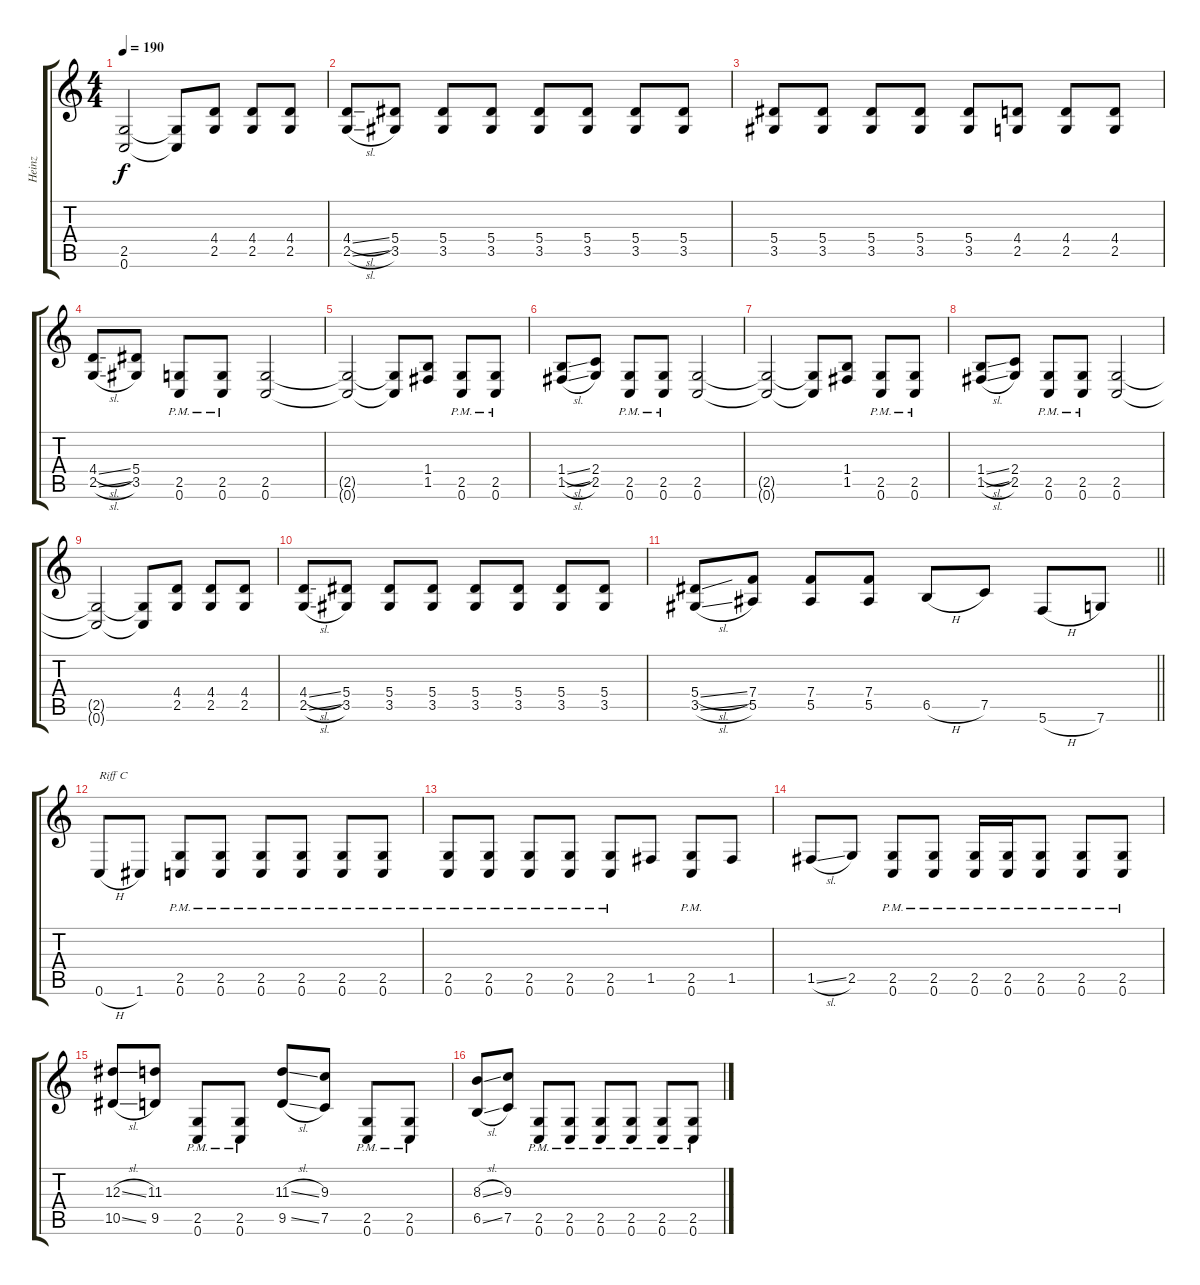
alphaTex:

\track ("Heinz" "Heinz") {instrument distortionguitar}
\staff {score tabs}
\tuning (C4 G3 Eb3 Bb2 F2 C2) {hide}
\ts (4 4)
\tempo 190
\clef g2
\ks c
(2.5{t} 0.6{t}).2{dy f} (2.5{t} 0.6{t}).8 (4.4 2.5).8 (4.4 2.5).8 (4.4 2.5).8 |
(4.4{sl} 2.5{sl}).8 (5.4 3.5).8 (5.4 3.5).8 (5.4 3.5).8 (5.4 3.5).8 (5.4 3.5).8 (5.4 3.5).8 (5.4 3.5).8 |
(5.4 3.5).8 (5.4 3.5).8 (5.4 3.5).8 (5.4 3.5).8 (5.4 3.5).8 (4.4 2.5).8 (4.4 2.5).8 (4.4 2.5).8 |
(4.4{sl} 2.5{sl}).8 (5.4 3.5).8 (2.5{pm} 0.6{pm}).8 (2.5{pm} 0.6{pm}).8 (2.5 0.6).2 |
(2.5{t} 0.6{t}).2 (2.5{t} 0.6{t}).8 (1.4 1.5).8 (2.5{pm} 0.6{pm}).8 (2.5{pm} 0.6{pm}).8 |
(1.4{sl} 1.5{sl}).8 (2.4 2.5).8 (2.5{pm} 0.6{pm}).8 (2.5{pm} 0.6{pm}).8 (2.5 0.6).2 |
(2.5{t} 0.6{t}).2 (2.5{t} 0.6{t}).8 (1.4 1.5).8 (2.5{pm} 0.6{pm}).8 (2.5{pm} 0.6{pm}).8 |
(1.4{sl} 1.5{sl}).8 (2.4 2.5).8 (2.5{pm} 0.6{pm}).8 (2.5{pm} 0.6{pm}).8 (2.5 0.6).2 |
(2.5{t} 0.6{t}).2 (2.5{t} 0.6{t}).8 (4.4 2.5).8 (4.4 2.5).8 (4.4 2.5).8 |
(4.4{sl} 2.5{sl}).8 (5.4 3.5).8 (5.4 3.5).8 (5.4 3.5).8 (5.4 3.5).8 (5.4 3.5).8 (5.4 3.5).8 (5.4 3.5).8 |
\barLineRight lightlight
(5.4{sl} 3.5{sl}).8 (7.4 5.5).8 (7.4 5.5).8 (7.4 5.5).8 6.5{h}.8 7.5.8 5.6{h}.8 7.6.8 |
0.6{h}.8{txt "Riff C"} 1.6.8 (2.5{pm} 0.6{pm}).8 (2.5{pm} 0.6{pm}).8 (2.5{pm} 0.6{pm}).8 (2.5{pm} 0.6{pm}).8 (2.5{pm} 0.6{pm}).8 (2.5{pm} 0.6{pm}).8 |
(2.5{pm} 0.6{pm}).8 (2.5{pm} 0.6{pm}).8 (2.5{pm} 0.6{pm}).8 (2.5{pm} 0.6{pm}).8 (2.5{pm} 0.6{pm}).8 1.5.8 (2.5{pm} 0.6{pm}).8 1.5.8 |
1.5{sl}.8 2.5.8 (2.5{pm} 0.6{pm}).8 (2.5{pm} 0.6{pm}).8 (2.5{pm} 0.6{pm}).16 (2.5{pm} 0.6{pm}).16 (2.5{pm} 0.6{pm}).8 (2.5{pm} 0.6{pm}).8 (2.5{pm} 0.6{pm}).8 |
(12.3{sl} 10.5{sl}).8 (11.3 9.5).8 (2.5{pm} 0.6{pm}).8 (2.5{pm} 0.6{pm}).8 (11.3{sl} 9.5{sl}).8 (9.3 7.5).8 (2.5{pm} 0.6{pm}).8 (2.5{pm} 0.6{pm}).8 |
(8.3{sl} 6.5{sl}).8 (9.3 7.5).8 (2.5{pm} 0.6{pm}).8 (2.5{pm} 0.6{pm}).8 (2.5{pm} 0.6{pm}).8 (2.5{pm} 0.6{pm}).8 (2.5{pm} 0.6{pm}).8 (2.5{pm} 0.6{pm}).8
